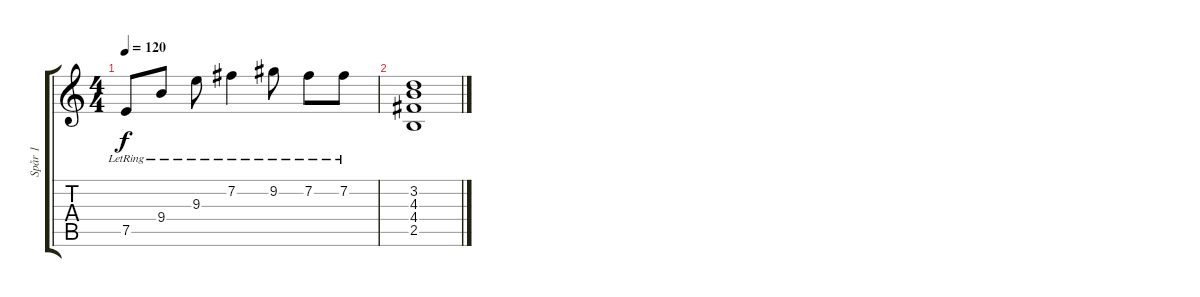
\track ("Spår 1" "Spår 1") {instrument acousticguitarsteel}
\staff {score tabs}
\tuning (E4 B3 G3 D3 A2 E2) {hide}
\ts (4 4)
\tempo 120
\clef g2
\ks c
7.5{lr}.8{dy f} 9.4{lr}.8 9.3{lr}.8 7.2{lr}.4 9.2{lr}.8 7.2{lr}.8 7.2{lr}.8 |
(3.2 4.3 4.4 2.5).1
